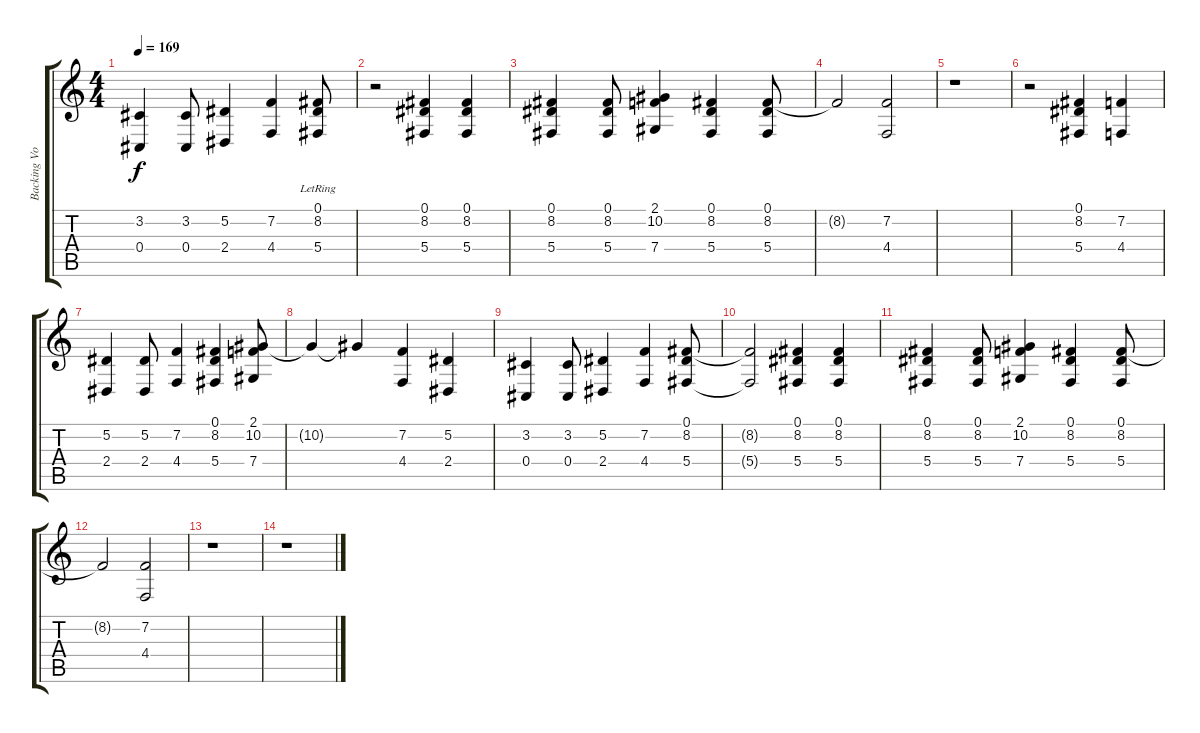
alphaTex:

\track ("Backing Vocals" "Backing Vo") {instrument lead2sawtooth}
\staff {score tabs}
\tuning (Eb4 Bb3 Gb3 Db3 Ab2 Eb2) {hide}
\ts (4 4)
\tempo 169
\clef g2
\ks c
(3.2 0.4).4{dy f} (3.2 0.4).8 (5.2 2.4).4 (7.2 4.4).4 (0.1{lr} 8.2{lr} 5.4{lr}).8 |
r.2 (0.1 8.2 5.4).4 (0.1 8.2 5.4).4 |
(0.1 8.2 5.4).4 (0.1 8.2 5.4).8 (2.1 10.2 7.4).4 (0.1 8.2 5.4).4 (0.1 8.2 5.4).8 |
8.2{t}.2 (7.2 4.4).2 |
r.1 |
r.2 (0.1 8.2 5.4).4 (7.2 4.4).4 |
(5.2 2.4).4 (5.2 2.4).8 (7.2 4.4).4 (0.1 8.2 5.4).4 (2.1 10.2 7.4).8 |
10.2{t}.4 10.2{t}.4 (7.2 4.4).4 (5.2 2.4).4 |
(3.2 0.4).4 (3.2 0.4).8 (5.2 2.4).4 (7.2 4.4).4 (0.1 8.2 5.4).8 |
(8.2{t} 5.4{t}).2 (0.1 8.2 5.4).4 (0.1 8.2 5.4).4 |
(0.1 8.2 5.4).4 (0.1 8.2 5.4).8 (2.1 10.2 7.4).4 (0.1 8.2 5.4).4 (0.1 8.2 5.4).8 |
8.2{t}.2 (7.2 4.4).2 |
r.1 |
r.1
